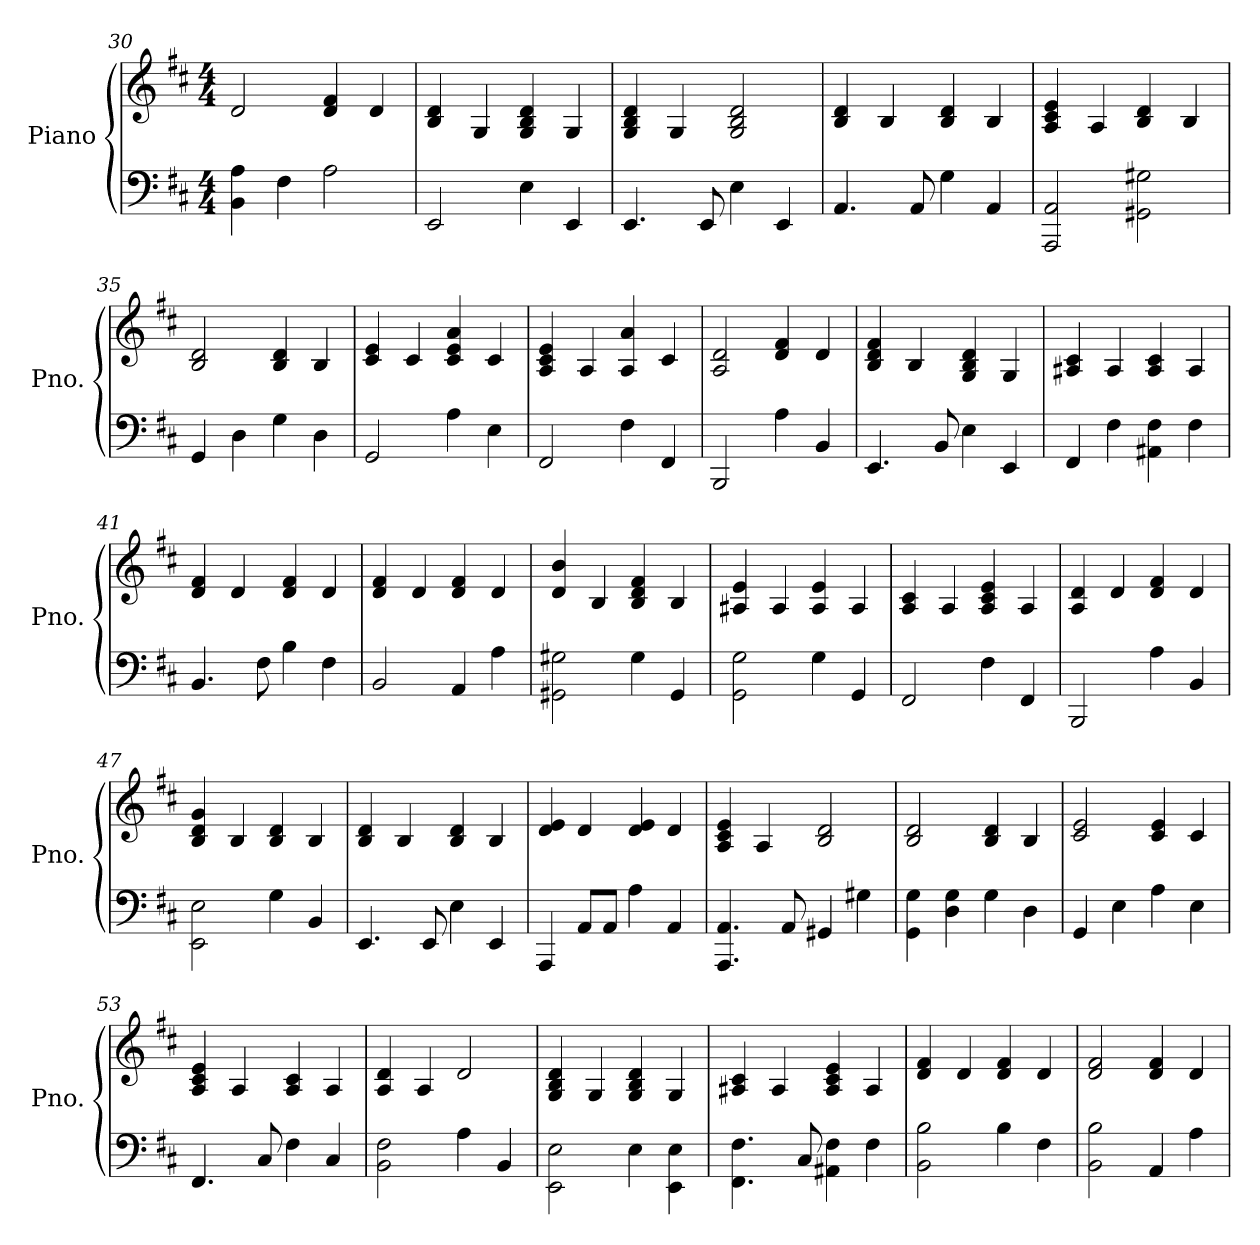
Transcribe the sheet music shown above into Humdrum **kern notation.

**kern	**kern
*part1	*part1
*staff2	*staff1
*I"Piano	*
*I'Pno.	*
*clefF4	*clefG2
*k[f#c#]	*k[f#c#]
*M4/4	*M4/4
=30	=30
4BB\ 4A\	2d/
4F#\	.
2A\	4d/ 4f#/
.	4d/
=31	=31
2EE/	4B/ 4d/
.	4G/
4E\	4G/ 4B/ 4d/
4EE/	4G/
=32	=32
4.EE/	4G/ 4B/ 4d/
.	4G/
8EE/	.
4E\	2G/ 2B/ 2d/
4EE/	.
!!LO:LB:g=z
=33	=33
4.AA/	4B/ 4d/
.	4B/
8AA/	.
4G\	4B/ 4d/
4AA/	4B/
=34	=34
2AAA/ 2AA/	4A/ 4c#/ 4e/
.	4A/
2GG#X\ 2G#X\	4B/ 4d/
.	4B/
=35	=35
4GG/	2B/ 2d/
4D\	.
4G\	4B/ 4d/
4D\	4B/
=36	=36
2GG/	4c#/ 4e/
.	4c#/
4A\	4c#/ 4e/ 4a/
4E\	4c#/
!!LO:LB:g=z
=37	=37
2FF#/	4A/ 4c#/ 4e/
.	4A/
4F#\	4A/ 4a/
4FF#/	4c#/
=38	=38
2BBB/	2A/ 2d/
4A\	4d/ 4f#/
4BB/	4d/
=39	=39
4.EE/	4B/ 4d/ 4f#/
.	4B/
8BB/	.
4E\	4G/ 4B/ 4d/
4EE/	4G/
=40	=40
4FF#/	4A#X/ 4c#/
4F#\	4A#/
4AA#X\ 4F#\	4A#/ 4c#/
4F#\	4A#/
!!LO:LB:g=z
=41	=41
4.BB/	4d/ 4f#/
.	4d/
8F#\	.
4B\	4d/ 4f#/
4F#\	4d/
=42	=42
2BB/	4d/ 4f#/
.	4d/
4AA/	4d/ 4f#/
4A\	4d/
=43	=43
2GG#X\ 2G#X\	4d/ 4b/
.	4B/
4G#\	4B/ 4d/ 4f#/
4GG#/	4B/
=44	=44
2GG\ 2G\	4A#X/ 4e/
.	4A#/
4G\	4A#/ 4e/
4GG/	4A#/
!!LO:PB:g=z
=45	=45
2FF#/	4A/ 4c#/
.	4A/
4F#\	4A/ 4c#/ 4e/
4FF#/	4A/
=46	=46
2BBB/	4A/ 4d/
.	4d/
4A\	4d/ 4f#/
4BB/	4d/
=47	=47
2EE\ 2E\	4B/ 4d/ 4g/
.	4B/
4G\	4B/ 4d/
4BB/	4B/
=48	=48
4.EE/	4B/ 4d/
.	4B/
8EE/	.
4E\	4B/ 4d/
4EE/	4B/
!!LO:LB:g=z
=49	=49
4AAA/	4d/ 4e/
8AA/L	4d/
8AA/J	.
4A\	4d/ 4e/
4AA/	4d/
=50	=50
4.AAA/ 4.AA/	4A/ 4c#/ 4e/
.	4A/
8AA/	.
4GG#X/	2B/ 2d/
4G#X\	.
=51	=51
4GG\ 4G\	2B/ 2d/
4D\ 4G\	.
4G\	4B/ 4d/
4D\	4B/
=52	=52
4GG/	2c#/ 2e/
4E\	.
4A\	4c#/ 4e/
4E\	4c#/
!!LO:LB:g=z
=53	=53
4.FF#/	4A/ 4c#/ 4e/
.	4A/
8C#/	.
4F#\	4A/ 4c#/
4C#/	4A/
=54	=54
2BB\ 2F#\	4A/ 4d/
.	4A/
4A\	2d/
4BB/	.
=55	=55
2EE\ 2E\	4G/ 4B/ 4d/
.	4G/
4E\	4G/ 4B/ 4d/
4EE\ 4E\	4G/
=56	=56
4.FF#\ 4.F#\	4A#X/ 4c#/
.	4A#/
8C#/	.
4AA#X\ 4F#\	4A#/ 4c#/ 4e/
4F#\	4A#/
!!LO:LB:g=z
=57	=57
2BB\ 2B\	4d/ 4f#/
.	4d/
4B\	4d/ 4f#/
4F#\	4d/
=58	=58
2BB\ 2B\	2d/ 2f#/
4AA/	4d/ 4f#/
4A\	4d/
=	=
*-	*-
